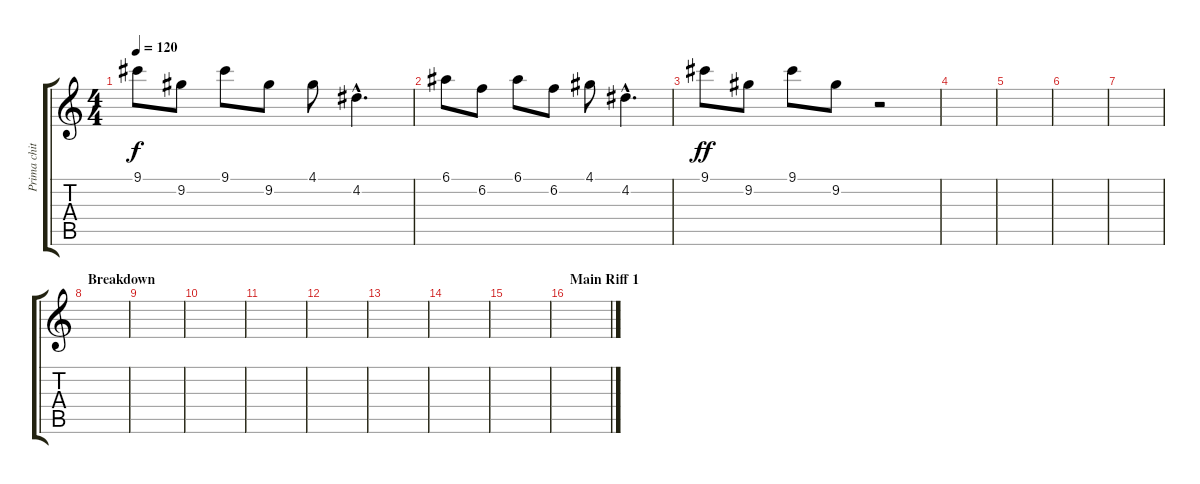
\track ("Prima chitarra" "Prima chit") {instrument acousticguitarsteel}
\staff {score tabs}
\tuning (E4 B3 G3 D3 A2 E2) {hide}
\ts (4 4)
\tempo 120
\clef g2
\ks c
9.1.8{dy f} 9.2.8 9.1.8 9.2.8 4.1.8 4.2{hac}.4{d} |
6.1.8 6.2.8 6.1.8 6.2.8 4.1.8 4.2{hac}.4{d} |
9.1.8{dy ff} 9.2.8 9.1.8 9.2.8 r.2 |
|
|
|
|
\section ("" "Breakdown")
|
|
|
|
|
|
|
|
\section ("" "Main Riff 1")
